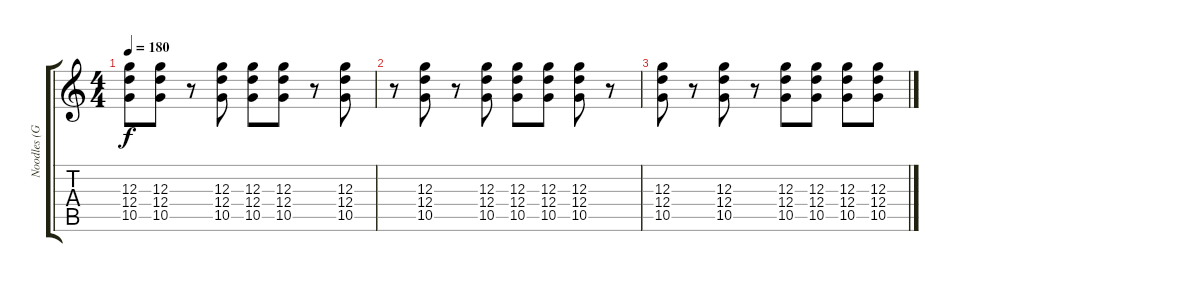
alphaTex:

\track ("Noodles (Guitar)" "Noodles (G") {instrument distortionguitar}
\staff {score tabs}
\tuning (E4 B3 G3 D3 A2 E2) {hide}
\ts (4 4)
\tempo 180
\clef g2
\ks c
(12.3 12.4 10.5).8{dy f} (12.3 12.4 10.5).8 r.8 (12.3 12.4 10.5).8 (12.3 12.4 10.5).8 (12.3 12.4 10.5).8 r.8 (12.3 12.4 10.5).8 |
r.8 (12.3 12.4 10.5).8 r.8 (12.3 12.4 10.5).8 (12.3 12.4 10.5).8 (12.3 12.4 10.5).8 (12.3 12.4 10.5).8 r.8 |
(12.3 12.4 10.5).8 r.8 (12.3 12.4 10.5).8 r.8 (12.3 12.4 10.5).8 (12.3 12.4 10.5).8 (12.3 12.4 10.5).8 (12.3 12.4 10.5).8
